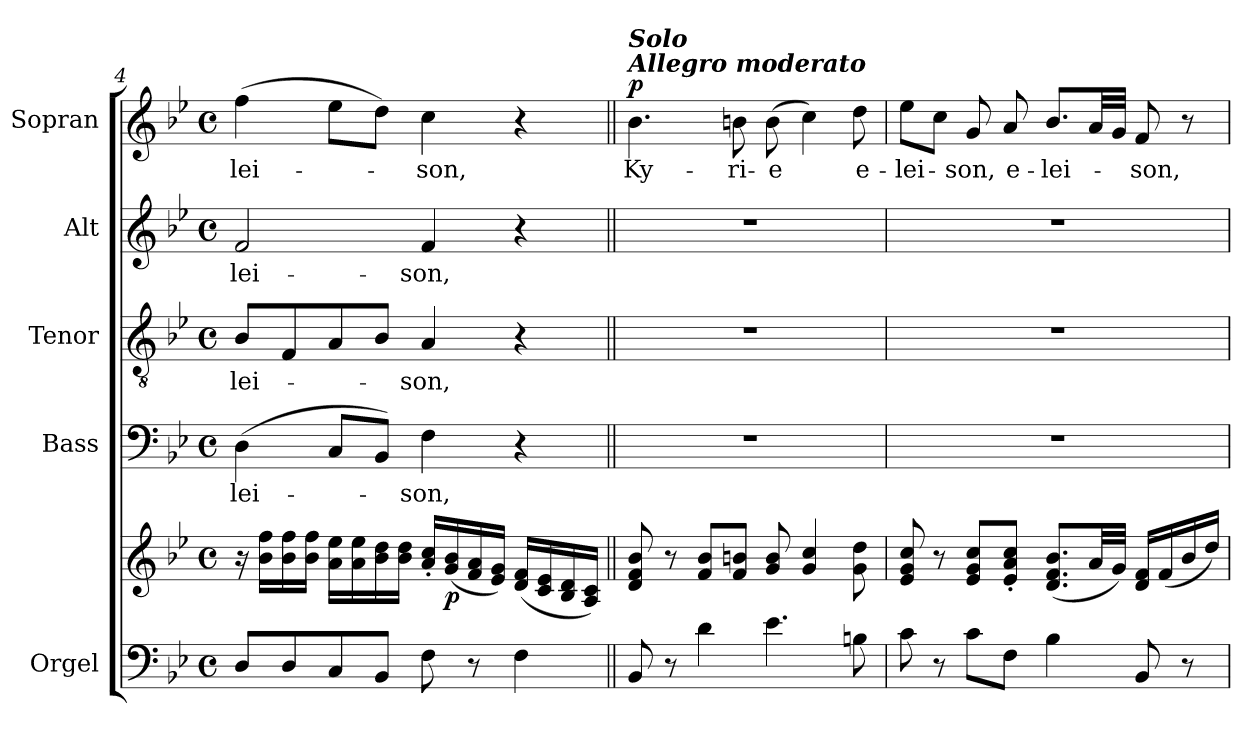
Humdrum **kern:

**kern	**kern	**dynam	**kern	**text	**kern	**text	**kern	**text	**kern	**text	**dynam
*part5	*part5	*part5	*part4	*part4	*part3	*part3	*part2	*part2	*part1	*part1	*part1
*staff6	*staff5	*staff5/6	*staff4	*staff4	*staff3	*staff3	*staff2	*staff2	*staff1	*staff1	*staff1
*I"Orgel	*	*	*I"Bass	*	*I"Tenor	*	*I"Alt	*	*I"Sopran	*	*
*I'Org.	*	*	*I'B.	*	*I'T.	*	*I'A.	*	*I'S.	*	*
!!LO:LB:g=z
*clefF4	*clefG2	*	*clefF4	*	*clefGv2	*	*clefG2	*	*clefG2	*	*
*k[b-e-]	*k[b-e-]	*	*k[b-e-]	*	*k[b-e-]	*	*k[b-e-]	*	*k[b-e-]	*	*
*B-:	*B-:	*	*B-:	*	*B-:	*	*B-:	*	*B-:	*	*
*M4/4	*M4/4	*	*M4/4	*	*M4/4	*	*M4/4	*	*M4/4	*	*
*met(c)	*met(c)	*	*met(c)	*	*met(c)	*	*met(c)	*	*met(c)	*	*
=4	=4	=4	=4	=4	=4	=4	=4	=4	=4	=4	=4
!	!	!	!	!LO:LY:b	!	!LO:LY:b	!	!LO:LY:b	!	!LO:LY:b	!
8D/L	16r	.	(>4D\	-lei-	8B-/L	-lei-	2f/	-lei-	(>4ff\	-lei-	.
.	16b-\ 16ff\LL	.	.	.	.	.	.	.	.	.	.
8D/	16b-\ 16ff\	.	.	.	8F/	.	.	.	.	.	.
.	16b-\ 16ff\JJ	.	.	.	.	.	.	.	.	.	.
8C/	16a\ 16ee-\LL	.	8C/L	.	8A/	.	.	.	8ee-\L	.	.
.	16a\ 16ee-\	.	.	.	.	.	.	.	.	.	.
8BB-/J	16b-\ 16dd\	.	8BB-/J)	.	8B-/J	.	.	.	8dd\J)	.	.
.	16b-\ 16dd\JJ	.	.	.	.	.	.	.	.	.	.
!	!	!	!	!LO:LY:b	!	!LO:LY:b	!	!LO:LY:b	!	!LO:LY:b	!
8F\	16a/'< 16cc/'<LL	.	4F\	-son,	4A/	-son,	4f/	-son,	4cc\	-son,	.
!	!	!LO:DY:b	!	!	!	!	!	!	!	!	!
.	(<16g/ 16b-/	p	.	.	.	.	.	.	.	.	.
8r	16f/ 16a/	.	.	.	.	.	.	.	.	.	.
.	16e-/ 16g/JJ)	.	.	.	.	.	.	.	.	.	.
4F\	(<16d/ 16f/LL	.	4r	.	4r	.	4r	.	4r	.	.
.	16c/ 16e-/	.	.	.	.	.	.	.	.	.	.
.	16B-/ 16d/	.	.	.	.	.	.	.	.	.	.
.	16A/ 16c/JJ)	.	.	.	.	.	.	.	.	.	.
=5||	=5||	=5||	=5||	=5||	=5||	=5||	=5||	=5||	=5||	=5||	=5||
!	!	!	!	!	!	!	!	!	!LO:TX:a:Bi:t=Allegro moderato	!	!
!	!	!	!	!	!	!	!	!	!LO:TX:a:Bi:t=Solo	!	!
!	!	!	!	!	!	!	!	!	!	!LO:LY:b	!LO:DY:a
8BB-/	8d/ 8f/ 8b-/	.	1r	.	1r	.	1r	.	4.b-\	Ky-	p
8r	8r	.	.	.	.	.	.	.	.	.	.
4d\	8f/ 8b-/L	.	.	.	.	.	.	.	.	.	.
!	!	!	!	!	!	!	!	!	!	!LO:LY:b	!
.	8f/ 8bn/J	.	.	.	.	.	.	.	8bn\	-ri-	.
!	!	!	!	!	!	!	!	!	!	!LO:LY:b	!
4.e-\	8g/ 8b/	.	.	.	.	.	.	.	(>8b\	-e	.
.	4g/ 4cc/	.	.	.	.	.	.	.	4cc\)	.	.
!	!	!	!	!	!	!	!	!	!	!LO:LY:b	!
8Bn\	8g\ 8dd\	.	.	.	.	.	.	.	8dd\	e-	.
=6	=6	=6	=6	=6	=6	=6	=6	=6	=6	=6	=6
!	!	!	!	!	!	!	!	!	!	!LO:LY:b	!
8c\	8e-/ 8g/ 8cc/	.	1r	.	1r	.	1r	.	8ee-\L	-lei-	.
8r	8r	.	.	.	.	.	.	.	8cc\J	.	.
!	!	!	!	!	!	!	!	!	!	!LO:LY:b	!
8c\L	8e-/ 8g/ 8cc/L	.	.	.	.	.	.	.	8g/	-son,	.
!	!	!	!	!	!	!	!	!	!	!LO:LY:b	!
8F\J	8e-/'< 8a/'< 8cc/'<J	.	.	.	.	.	.	.	8a/	e-	.
!	!	!	!	!	!	!	!	!	!	!LO:LY:b	!
4B-\	(<8.d/ 8.f/ 8.b-/L	.	.	.	.	.	.	.	8.b-/L	-lei-	.
.	32a/LL	.	.	.	.	.	.	.	32a/LL	.	.
.	32g/JJJ)	.	.	.	.	.	.	.	32g/JJJ	.	.
!	!	!	!	!	!	!	!	!	!	!LO:LY:b	!
8BB-/	16d/ 16f/LL	.	.	.	.	.	.	.	8f/	-son,	.
.	(<16f/	.	.	.	.	.	.	.	.	.	.
8r	16b-/	.	.	.	.	.	.	.	8r	.	.
.	16dd/JJ)	.	.	.	.	.	.	.	.	.	.
=	=	=	=	=	=	=	=	=	=	=	=
*-	*-	*-	*-	*-	*-	*-	*-	*-	*-	*-	*-
